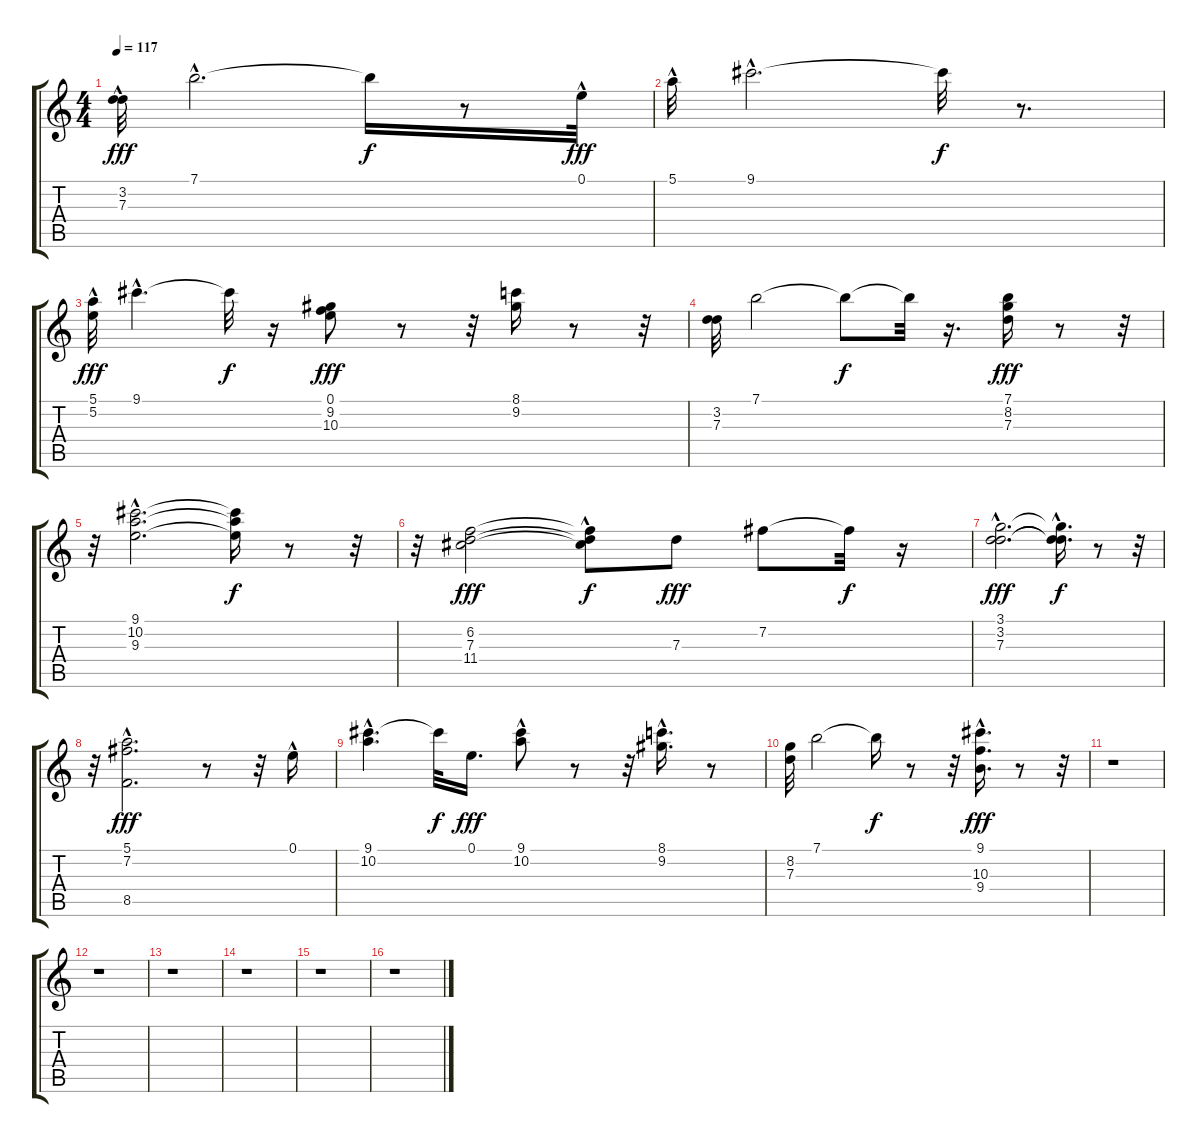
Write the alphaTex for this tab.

\track "" {instrument electricguitarjazz}
\staff {score tabs}
\tuning (E4 B3 G3 D3 A2 E2) {hide}
\ts (4 4)
\tempo 117
\clef g2
\ks c
(3.2{hac} 7.3{hac}).32{dy fff} 7.1{hac}.2{d} 7.1{t}.16{dy f} r.8 0.1{hac}.32{dy fff} |
5.1{hac}.32 9.1{hac}.2{d} 9.1{t}.32{dy f} r.8{d} |
(5.1{hac} 5.2{hac}).32{dy fff} 9.1{hac}.4{d} 9.1{t}.32{dy f} r.16 (0.1 9.2 10.3).8{dy fff} r.8 r.32 (8.1 9.2).16 r.8 r.32 |
(3.2 7.3).32 7.1.2 7.1{t}.8{dy f} 7.1{t}.32 r.16{d} (7.1 8.2 7.3).16{dy fff} r.8 r.32 |
r.32 (9.1{hac} 10.2{hac} 9.3{hac}).2{d} (9.1{t} 10.2{t} 9.3{t}).16{dy f} r.8 r.32 |
r.32 (6.2 7.3 11.4).2{dy fff} (6.2{t} 7.3{t} 11.4{hac t}).8{dy f} 7.3.8{dy fff} 7.2.8 7.2{t}.32{dy f} r.16 |
(3.1{hac} 3.2{hac} 7.3{hac}).2{d dy fff} (3.1{t} 3.2{hac t} 7.3{t}).16{d dy f} r.8 r.32 |
r.32 (5.1{hac} 7.2 8.5).2{d dy fff} r.8 r.32 0.1{hac}.16 |
(9.1{hac} 10.2{hac}).4{d} 9.1{t}.32{dy f} 0.1.16{d dy fff} (9.1 10.2{hac}).8 r.8 r.32 (8.1{hac} 9.2{hac}).16{d} r.8 |
(8.2 7.3).32 7.1.2 7.1{t}.16{dy f} r.8 r.32 (9.1{hac} 10.3 9.4{hac}).16{d dy fff} r.8 r.32 |
r.1 |
r.1 |
r.1 |
r.1 |
r.1 |
r.1
